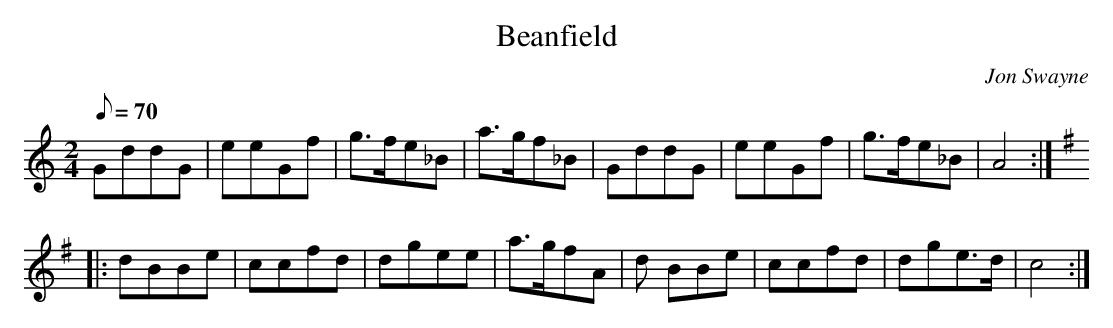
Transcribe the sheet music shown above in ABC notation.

X:1
T:Beanfield
M:2/4
L:1/8
Q:70
C:Jon Swayne
K:C
GddG | eeGf | g>fe_B | a>gf_B |\
GddG | eeGf | g>fe_B | A4 :|
K:G
|:\
dBBe | ccfd | dgee | a>gfA |\
d BBe | ccfd | dge>d | c4 :|
